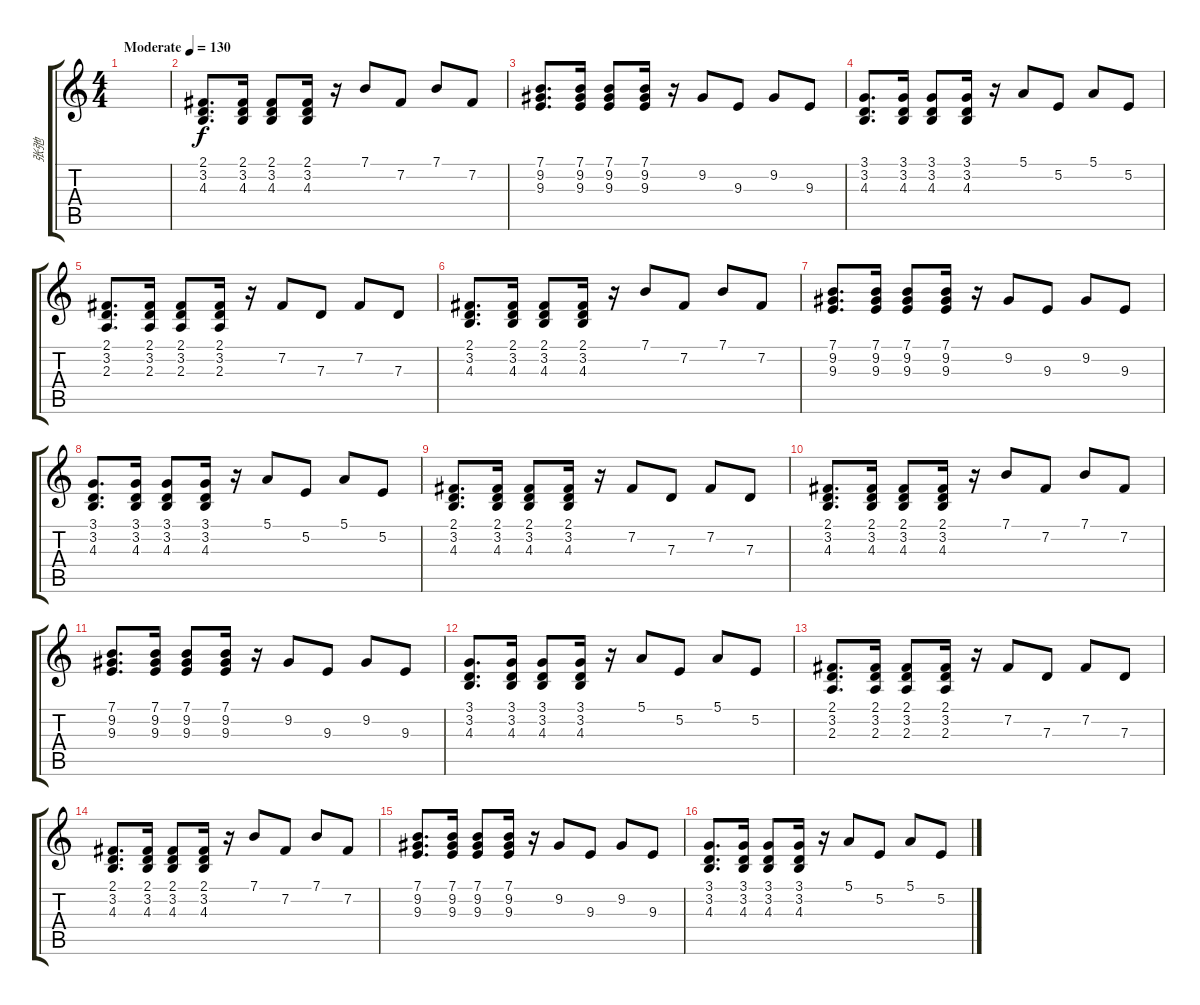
\track ("张弛" "张弛") {instrument electricgrandpiano}
\staff {score tabs}
\tuning (E4 B3 G3 D3 A2 E2) {hide}
\ts (4 4)
\tempo (130 "Moderate")
\clef g2
\ks c
|
(2.1 3.2 4.3).8{d} (2.1 3.2 4.3).16 (2.1 3.2 4.3).8 (2.1 3.2 4.3).16 r.16 7.1.8 7.2.8 7.1.8 7.2.8 |
(7.1 9.2 9.3).8{d} (7.1 9.2 9.3).16 (7.1 9.2 9.3).8 (7.1 9.2 9.3).16 r.16 9.2.8 9.3.8 9.2.8 9.3.8 |
(3.1 3.2 4.3).8{d} (3.1 3.2 4.3).16 (3.1 3.2 4.3).8 (3.1 3.2 4.3).16 r.16 5.1.8 5.2.8 5.1.8 5.2.8 |
(2.1 3.2 2.3).8{d} (2.1 3.2 2.3).16 (2.1 3.2 2.3).8 (2.1 3.2 2.3).16 r.16 7.2.8 7.3.8 7.2.8 7.3.8 |
(2.1 3.2 4.3).8{d} (2.1 3.2 4.3).16 (2.1 3.2 4.3).8 (2.1 3.2 4.3).16 r.16 7.1.8 7.2.8 7.1.8 7.2.8 |
(7.1 9.2 9.3).8{d} (7.1 9.2 9.3).16 (7.1 9.2 9.3).8 (7.1 9.2 9.3).16 r.16 9.2.8 9.3.8 9.2.8 9.3.8 |
(3.1 3.2 4.3).8{d} (3.1 3.2 4.3).16 (3.1 3.2 4.3).8 (3.1 3.2 4.3).16 r.16 5.1.8 5.2.8 5.1.8 5.2.8 |
(2.1 3.2 4.3).8{d} (2.1 3.2 4.3).16 (2.1 3.2 4.3).8 (2.1 3.2 4.3).16 r.16 7.2.8 7.3.8 7.2.8 7.3.8 |
(2.1 3.2 4.3).8{d} (2.1 3.2 4.3).16 (2.1 3.2 4.3).8 (2.1 3.2 4.3).16 r.16 7.1.8 7.2.8 7.1.8 7.2.8 |
(7.1 9.2 9.3).8{d} (7.1 9.2 9.3).16 (7.1 9.2 9.3).8 (7.1 9.2 9.3).16 r.16 9.2.8 9.3.8 9.2.8 9.3.8 |
(3.1 3.2 4.3).8{d} (3.1 3.2 4.3).16 (3.1 3.2 4.3).8 (3.1 3.2 4.3).16 r.16 5.1.8 5.2.8 5.1.8 5.2.8 |
(2.1 3.2 2.3).8{d} (2.1 3.2 2.3).16 (2.1 3.2 2.3).8 (2.1 3.2 2.3).16 r.16 7.2.8 7.3.8 7.2.8 7.3.8 |
(2.1 3.2 4.3).8{d} (2.1 3.2 4.3).16 (2.1 3.2 4.3).8 (2.1 3.2 4.3).16 r.16 7.1.8 7.2.8 7.1.8 7.2.8 |
(7.1 9.2 9.3).8{d} (7.1 9.2 9.3).16 (7.1 9.2 9.3).8 (7.1 9.2 9.3).16 r.16 9.2.8 9.3.8 9.2.8 9.3.8 |
(3.1 3.2 4.3).8{d} (3.1 3.2 4.3).16 (3.1 3.2 4.3).8 (3.1 3.2 4.3).16 r.16 5.1.8 5.2.8 5.1.8 5.2.8
